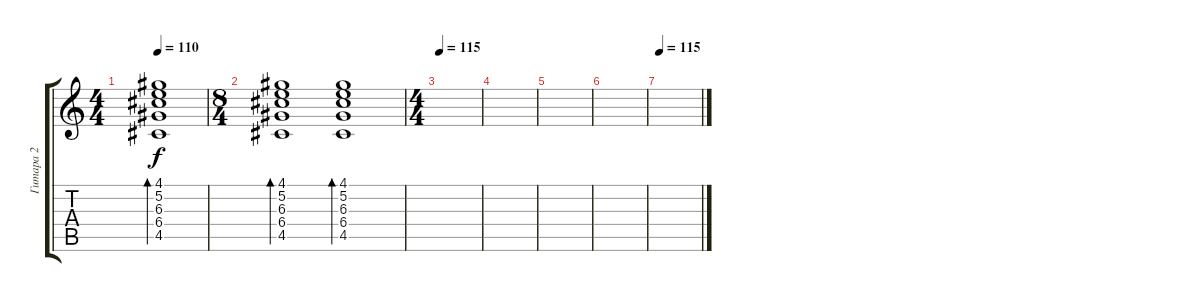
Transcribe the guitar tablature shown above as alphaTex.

\track ("Гитара 2" "Гитара 2") {instrument acousticguitarnylon}
\staff {score tabs}
\tuning (E4 B3 G3 D3 A2 E2) {hide}
\ts (4 4)
\tempo 110
\clef g2
\ks c
(4.1 5.2 6.3 6.4 4.5).1{bd 120 dy f} |
\ts (8 4)
(4.1 5.2 6.3 6.4 4.5).1{bd 120} (4.1 5.2 6.3 6.4 4.5).1{bd 120} |
\ts (4 4)
\tempo 115
|
|
|
|
\tempo 115
